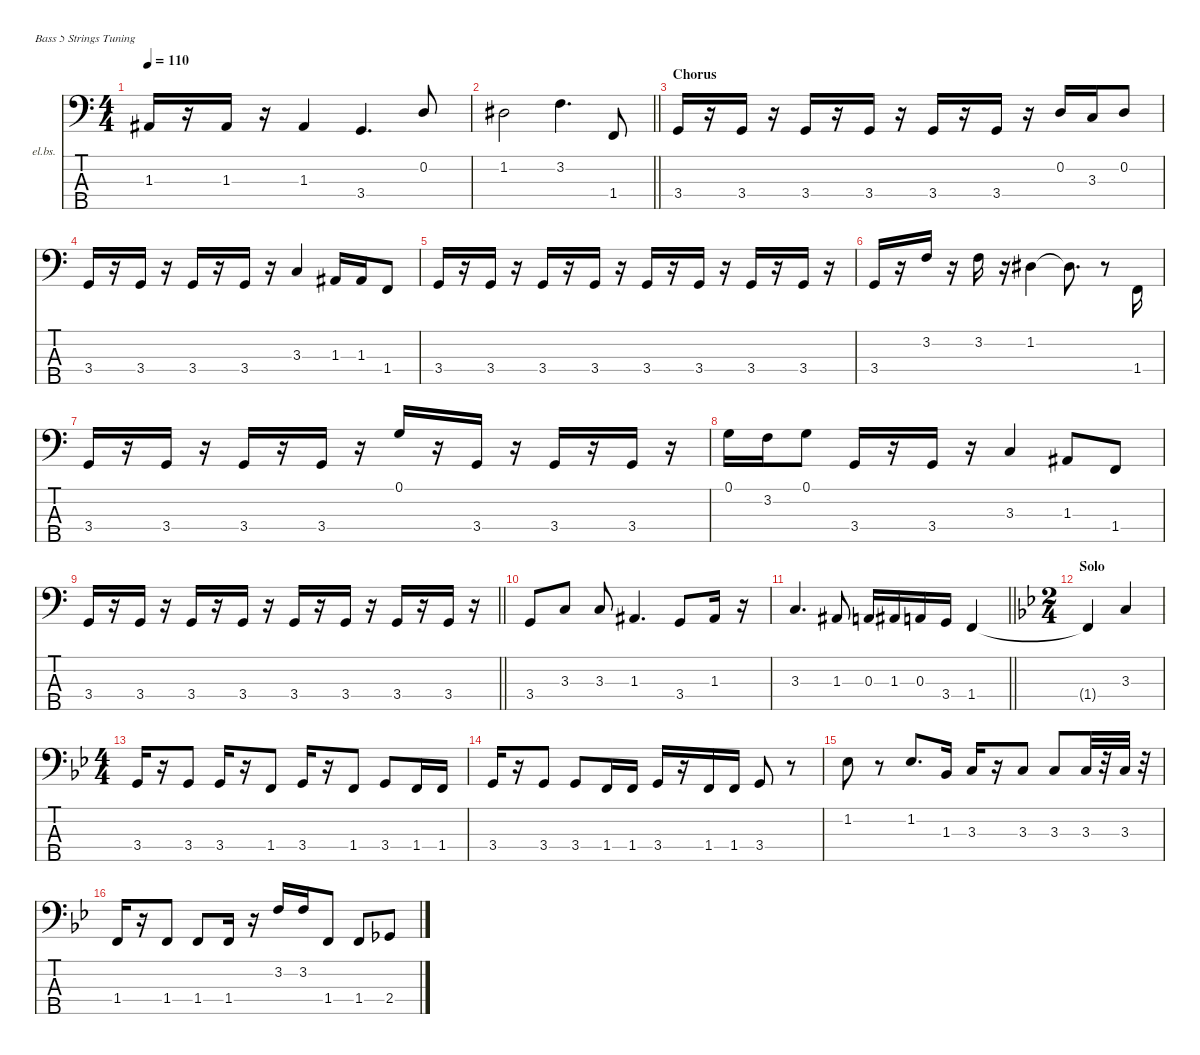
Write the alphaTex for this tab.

\defaultSystemsLayout 4
\hideDynamics
\bracketExtendMode nobrackets
\firstSystemTrackNameOrientation horizontal
\otherSystemsTrackNameOrientation horizontal
\track ("Bass" "el.bs.") {instrument electricbassfinger}
\staff {score tabs}
\tuning (G2 D2 A1 E1 B0)
\ts (4 4)
\tempo 110
\clef f4
\ks c
1.3{acc #}.16{dy f beam Up} r.16{beam Up} 1.3{acc #}.16{beam Up} r.16{beam Up} 1.3{acc #}.4{beam Up} 3.4.4{d beam Up} 0.2.8{beam Up} |
\barLineRight lightlight
1.2{acc #}.2{beam Down} 3.2.4{d beam Down} 1.4.8{beam Up} |
\section ("" "Chorus")
3.4.16{beam Up} r.16{beam Up} 3.4.16{beam Up} r.16{beam Up} 3.4.16{beam Up} r.16{beam Up} 3.4.16{beam Up} r.16{beam Up} 3.4.16{beam Up} r.16{beam Up} 3.4.16{beam Up} r.16{beam Up} 0.2.16{beam Up} 3.3.16{beam Up} 0.2.8{beam Up} |
3.4.16{beam Up} r.16{beam Up} 3.4.16{beam Up} r.16{beam Up} 3.4.16{beam Up} r.16{beam Up} 3.4.16{beam Up} r.16{beam Up} 3.3.4{beam Up} 1.3{acc #}.16{beam Up} 1.3{acc #}.16{beam Up} 1.4.8{beam Up} |
3.4.16{beam Up} r.16{beam Up} 3.4.16{beam Up} r.16{beam Up} 3.4.16{beam Up} r.16{beam Up} 3.4.16{beam Up} r.16{beam Up} 3.4.16{beam Up} r.16{beam Up} 3.4.16{beam Up} r.16{beam Up} 3.4.16{beam Up} r.16{beam Up} 3.4.16{beam Up} r.16{beam Up} |
3.4.16{beam Up} r.16{beam Up} 3.2.16{beam Up} r.16{beam Up} 3.2.16{beam Down} r.16{beam Down} 1.2{acc #}.4{beam Down} 1.2{t acc #}.8{d beam Down} r.8{beam Down} 1.4.16{beam Up} |
3.4.16{beam Up} r.16{beam Up} 3.4.16{beam Up} r.16{beam Up} 3.4.16{beam Up} r.16{beam Up} 3.4.16{beam Up} r.16{beam Up} 0.1.16{beam Up} r.16{beam Up} 3.4.16{beam Up} r.16{beam Up} 3.4.16{beam Up} r.16{beam Up} 3.4.16{beam Up} r.16{beam Up} |
0.1.16{beam Down} 3.2.16{beam Down} 0.1.8{beam Down} 3.4.16{beam Up} r.16{beam Up} 3.4.16{beam Up} r.16{beam Up} 3.3.4{beam Up} 1.3{acc #}.8{beam Up} 1.4.8{beam Up} |
\barLineRight lightlight
3.4.16{beam Up} r.16{beam Up} 3.4.16{beam Up} r.16{beam Up} 3.4.16{beam Up} r.16{beam Up} 3.4.16{beam Up} r.16{beam Up} 3.4.16{beam Up} r.16{beam Up} 3.4.16{beam Up} r.16{beam Up} 3.4.16{beam Up} r.16{beam Up} 3.4.16{beam Up} r.16{beam Up} |
3.4.8{beam Up} 3.3.8{beam Up} 3.3.8{beam Up} 1.3{acc #}.4{d beam Up} 3.4.8{beam Up} 1.3{acc #}.16{beam Up} r.16{beam Up} |
\barLineRight lightlight
3.3.4{d beam Up} 1.3{acc #}.8{beam Up} 0.3.16{beam Up} 1.3{acc #}.16{beam Up} 0.3.16{beam Up} 3.4.16{beam Up} 1.4.4{beam Up} |
\ts (2 4)
\beaming (8 2 2 2 2)
\section ("" "Solo")
\ks bb
1.4{t acc forcenatural}.4{beam Up} 3.3{acc forcenatural}.4{beam Up} |
\ts (4 4)
\beaming (8 2 2 2 2)
3.4{acc forcenatural}.16{beam Up} r.16{beam Up} 3.4{acc forcenatural}.8{beam Up} 3.4{acc forcenatural}.16{beam Up} r.16{beam Up} 1.4{acc forcenatural}.8{beam Up} 3.4{acc forcenatural}.16{beam Up} r.16{beam Up} 1.4{acc forcenatural}.8{beam Up} 3.4{acc forcenatural}.8{beam Up} 1.4{acc forcenatural}.16{beam Up} 1.4{acc forcenatural}.16{beam Up} |
3.4{acc forcenatural}.16{beam Up} r.16{beam Up} 3.4{acc forcenatural}.8{beam Up} 3.4{acc forcenatural}.8{beam Up} 1.4{acc forcenatural}.16{beam Up} 1.4{acc forcenatural}.16{beam Up} 3.4{acc forcenatural}.16{beam Up} r.16{beam Up} 1.4{acc forcenatural}.16{beam Up} 1.4{acc forcenatural}.16{beam Up} 3.4{acc forcenatural}.8{beam Up} r.8{beam Up} |
1.2{acc b}.8{beam Down} r.8{beam Down} 1.2{acc b}.8{d beam Up} 1.3{acc b}.16{beam Up} 3.3{acc forcenatural}.16{beam Up} r.16{beam Up} 3.3{acc forcenatural}.8{beam Up} 3.3{acc forcenatural}.8{beam Up} 3.3{acc forcenatural}.32{beam Up} r.32{beam Up} 3.3{acc forcenatural}.32{beam Up} r.32{beam Up} |
1.4{acc forcenatural}.16{beam Up} r.16{beam Up} 1.4{acc forcenatural}.8{beam Up} 1.4{acc forcenatural}.8{beam Up} 1.4{acc forcenatural}.16{beam Up} r.16{beam Up} 3.2{acc forcenatural}.16{beam Up} 3.2{acc forcenatural}.16{beam Up} 1.4{acc forcenatural}.8{beam Up} 1.4{acc forcenatural}.8{beam Up} 2.4{acc b}.8{beam Up}
